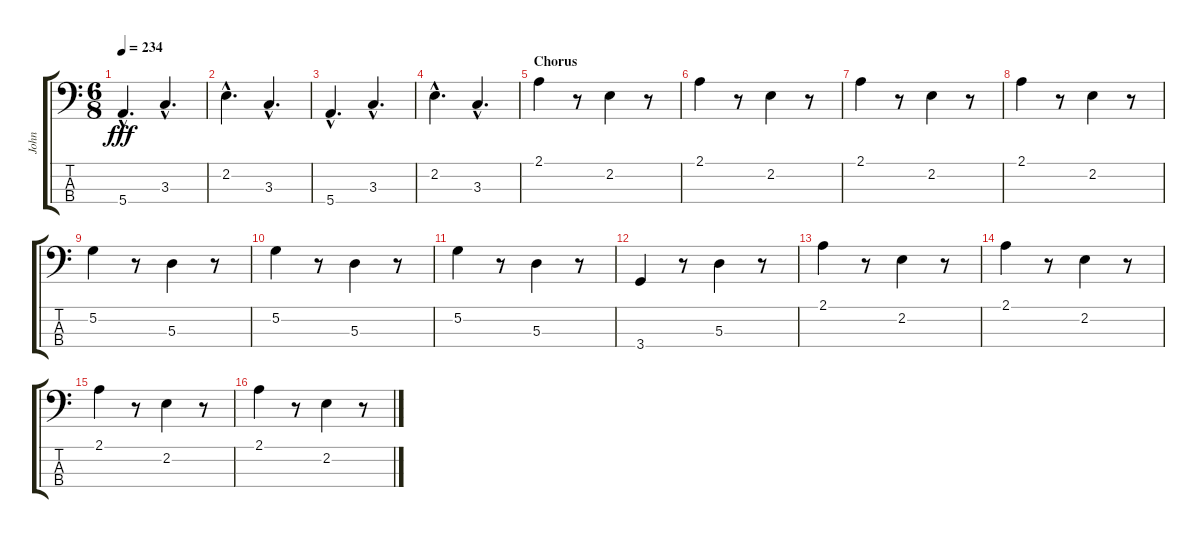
\track ("John" "John") {instrument electricbassfinger}
\staff {score tabs}
\tuning (G2 D2 A1 E1) {hide}
\ts (6 8)
\tempo 234
\clef f4
\ks c
5.4{hac}.4{d dy fff} 3.3{hac}.4{d} |
2.2{hac}.4{d} 3.3{hac}.4{d} |
5.4{hac}.4{d} 3.3{hac}.4{d} |
2.2{hac}.4{d} 3.3{hac}.4{d} |
\section ("" "Chorus")
2.1.4 r.8 2.2.4 r.8 |
2.1.4 r.8 2.2.4 r.8 |
2.1.4 r.8 2.2.4 r.8 |
2.1.4 r.8 2.2.4 r.8 |
5.2.4 r.8 5.3.4 r.8 |
5.2.4 r.8 5.3.4 r.8 |
5.2.4 r.8 5.3.4 r.8 |
3.4.4 r.8 5.3.4 r.8 |
2.1.4 r.8 2.2.4 r.8 |
2.1.4 r.8 2.2.4 r.8 |
2.1.4 r.8 2.2.4 r.8 |
2.1.4 r.8 2.2.4 r.8
